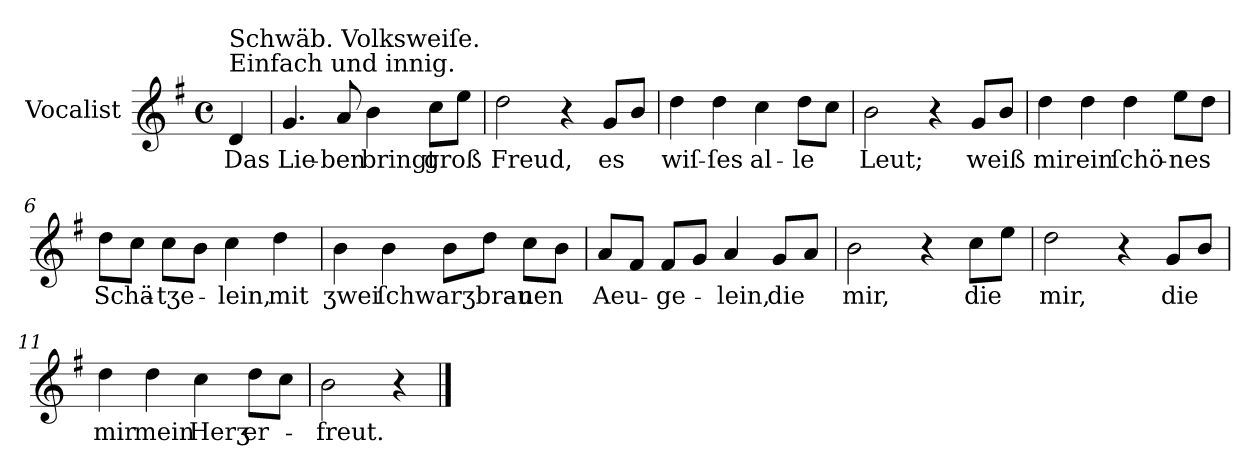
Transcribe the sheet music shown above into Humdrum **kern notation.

**kern	**text
*part1	*part1
*staff1	*staff1
*I"Vocalist	*
*k[f#]	*
*G:	*
*M4/4	*
*met(c)	*
=	=
!LO:TX:a:t=Einfach und innig.	!
!LO:TX:a:t=Schwäb. Volksweiſe.	!
4d	Das
=1	=1
4.g	Lie-
8a	-ben
4b	bringt
8ccL	groß
8eeJ	.
=2	=2
2dd	Freud,
4r	.
8gL	es
8bJ	.
=3	=3
4dd	wiſ-
4dd	-ſes
4cc	al-
8ddL	-le
8ccJ	.
=4	=4
2b	Leut;
4r	.
8gL	weiß
8bJ	.
=5	=5
4dd	mir
4dd	ein
4dd	ſchö-
8eeL	-nes
8ddJ	.
=6	=6
8ddL	Schä-
8ccJ	.
8ccL	-tʒe-
8bJ	.
4cc	-lein,
4dd	mit
=7	=7
4b	ʒwei
4b	ſchwarʒbrau-
8bL	.
8ddJ	.
8ccL	-nen
8bJ	.
=8	=8
8aL	Aeu-
8f#J	.
8f#L	-ge-
8gJ	.
4a	-lein,
8gL	die
8aJ	.
=9	=9
2b	mir,
4r	.
8ccL	die
8eeJ	.
=10	=10
2dd	mir,
4r	.
8gL	die
8bJ	.
=11	=11
4dd	mir
4dd	mein
4cc	Herʒ
8ddL	er-
8ccJ	.
=12	=12
2b	-freut.
4r	.
==	==
*-	*-
